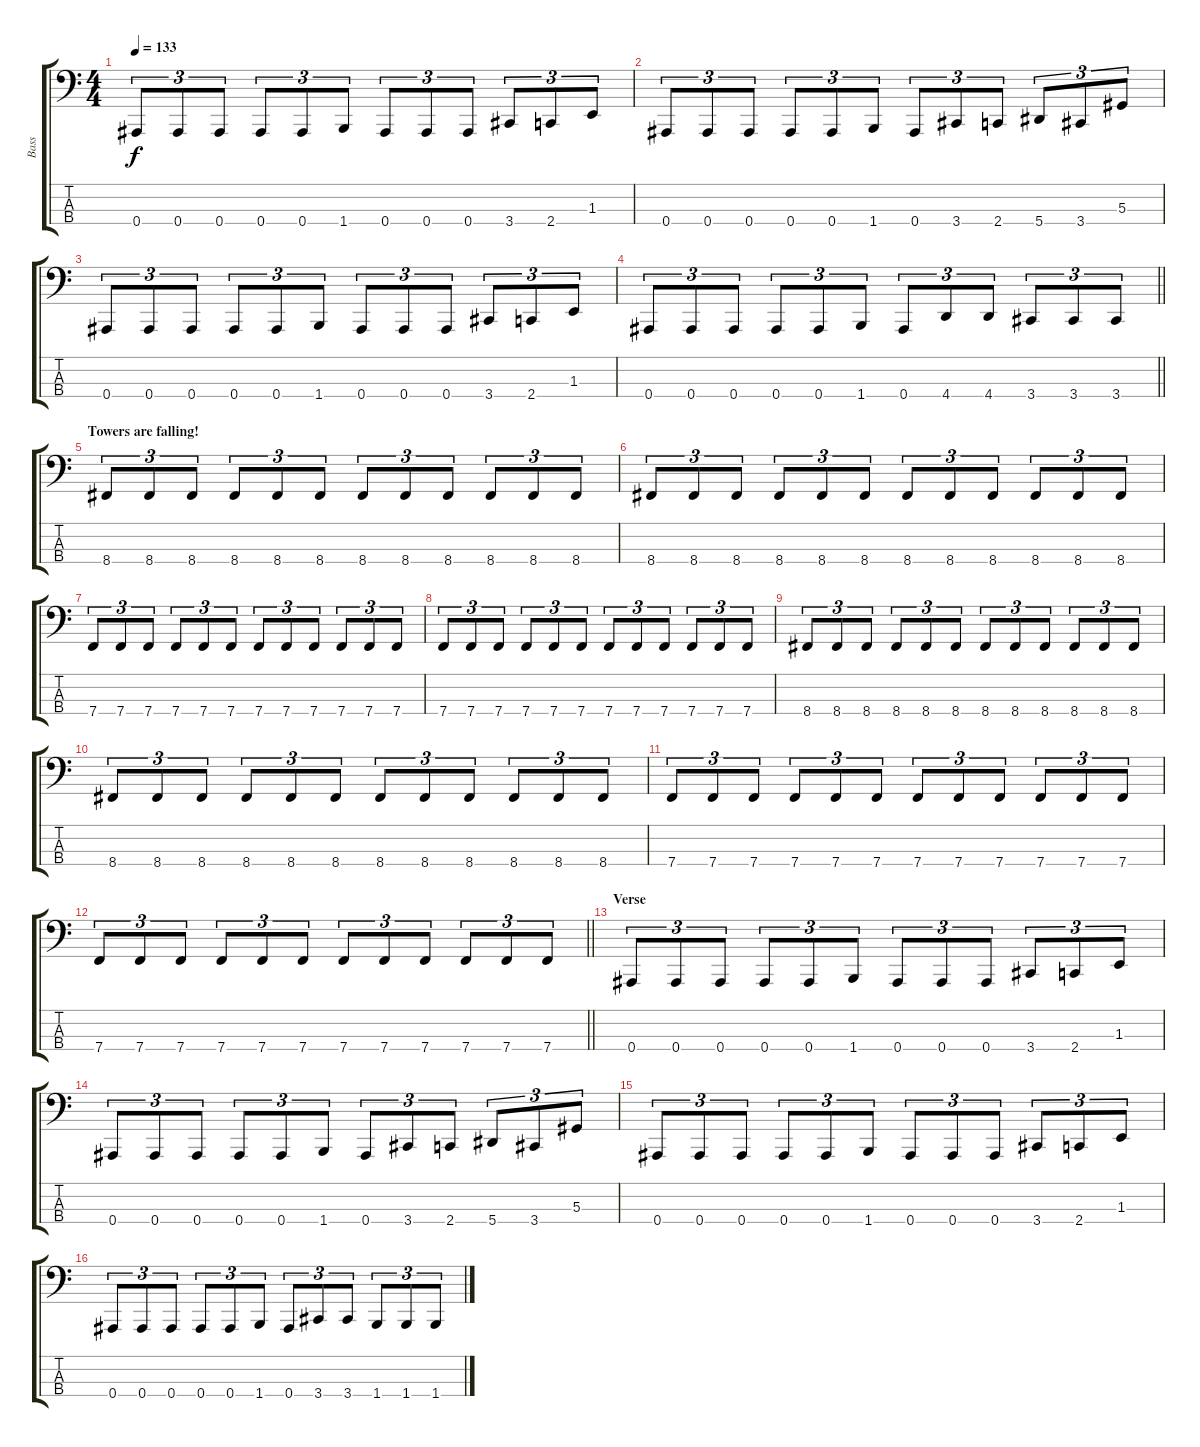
\track ("Bass" "Bass") {instrument electricbassfinger}
\staff {score tabs}
\tuning (Db2 Ab1 Eb1 Bb0) {hide}
\ts (4 4)
\tempo 133
\clef f4
\ks c
0.4.8{tu (3 2) dy f} 0.4.8{tu (3 2)} 0.4.8{tu (3 2)} 0.4.8{tu (3 2)} 0.4.8{tu (3 2)} 1.4.8{tu (3 2)} 0.4.8{tu (3 2)} 0.4.8{tu (3 2)} 0.4.8{tu (3 2)} 3.4.8{tu (3 2)} 2.4.8{tu (3 2)} 1.3.8{tu (3 2)} |
0.4.8{tu (3 2)} 0.4.8{tu (3 2)} 0.4.8{tu (3 2)} 0.4.8{tu (3 2)} 0.4.8{tu (3 2)} 1.4.8{tu (3 2)} 0.4.8{tu (3 2)} 3.4.8{tu (3 2)} 2.4.8{tu (3 2)} 5.4.8{tu (3 2)} 3.4.8{tu (3 2)} 5.3.8{tu (3 2)} |
0.4.8{tu (3 2)} 0.4.8{tu (3 2)} 0.4.8{tu (3 2)} 0.4.8{tu (3 2)} 0.4.8{tu (3 2)} 1.4.8{tu (3 2)} 0.4.8{tu (3 2)} 0.4.8{tu (3 2)} 0.4.8{tu (3 2)} 3.4.8{tu (3 2)} 2.4.8{tu (3 2)} 1.3.8{tu (3 2)} |
\barLineRight lightlight
0.4.8{tu (3 2)} 0.4.8{tu (3 2)} 0.4.8{tu (3 2)} 0.4.8{tu (3 2)} 0.4.8{tu (3 2)} 1.4.8{tu (3 2)} 0.4.8{tu (3 2)} 4.4.8{tu (3 2)} 4.4.8{tu (3 2)} 3.4.8{tu (3 2)} 3.4.8{tu (3 2)} 3.4.8{tu (3 2)} |
\section ("" "Towers are falling!")
8.4.8{tu (3 2)} 8.4.8{tu (3 2)} 8.4.8{tu (3 2)} 8.4.8{tu (3 2)} 8.4.8{tu (3 2)} 8.4.8{tu (3 2)} 8.4.8{tu (3 2)} 8.4.8{tu (3 2)} 8.4.8{tu (3 2)} 8.4.8{tu (3 2)} 8.4.8{tu (3 2)} 8.4.8{tu (3 2)} |
8.4.8{tu (3 2)} 8.4.8{tu (3 2)} 8.4.8{tu (3 2)} 8.4.8{tu (3 2)} 8.4.8{tu (3 2)} 8.4.8{tu (3 2)} 8.4.8{tu (3 2)} 8.4.8{tu (3 2)} 8.4.8{tu (3 2)} 8.4.8{tu (3 2)} 8.4.8{tu (3 2)} 8.4.8{tu (3 2)} |
7.4.8{tu (3 2)} 7.4.8{tu (3 2)} 7.4.8{tu (3 2)} 7.4.8{tu (3 2)} 7.4.8{tu (3 2)} 7.4.8{tu (3 2)} 7.4.8{tu (3 2)} 7.4.8{tu (3 2)} 7.4.8{tu (3 2)} 7.4.8{tu (3 2)} 7.4.8{tu (3 2)} 7.4.8{tu (3 2)} |
7.4.8{tu (3 2)} 7.4.8{tu (3 2)} 7.4.8{tu (3 2)} 7.4.8{tu (3 2)} 7.4.8{tu (3 2)} 7.4.8{tu (3 2)} 7.4.8{tu (3 2)} 7.4.8{tu (3 2)} 7.4.8{tu (3 2)} 7.4.8{tu (3 2)} 7.4.8{tu (3 2)} 7.4.8{tu (3 2)} |
8.4.8{tu (3 2)} 8.4.8{tu (3 2)} 8.4.8{tu (3 2)} 8.4.8{tu (3 2)} 8.4.8{tu (3 2)} 8.4.8{tu (3 2)} 8.4.8{tu (3 2)} 8.4.8{tu (3 2)} 8.4.8{tu (3 2)} 8.4.8{tu (3 2)} 8.4.8{tu (3 2)} 8.4.8{tu (3 2)} |
8.4.8{tu (3 2)} 8.4.8{tu (3 2)} 8.4.8{tu (3 2)} 8.4.8{tu (3 2)} 8.4.8{tu (3 2)} 8.4.8{tu (3 2)} 8.4.8{tu (3 2)} 8.4.8{tu (3 2)} 8.4.8{tu (3 2)} 8.4.8{tu (3 2)} 8.4.8{tu (3 2)} 8.4.8{tu (3 2)} |
7.4.8{tu (3 2)} 7.4.8{tu (3 2)} 7.4.8{tu (3 2)} 7.4.8{tu (3 2)} 7.4.8{tu (3 2)} 7.4.8{tu (3 2)} 7.4.8{tu (3 2)} 7.4.8{tu (3 2)} 7.4.8{tu (3 2)} 7.4.8{tu (3 2)} 7.4.8{tu (3 2)} 7.4.8{tu (3 2)} |
\barLineRight lightlight
7.4.8{tu (3 2)} 7.4.8{tu (3 2)} 7.4.8{tu (3 2)} 7.4.8{tu (3 2)} 7.4.8{tu (3 2)} 7.4.8{tu (3 2)} 7.4.8{tu (3 2)} 7.4.8{tu (3 2)} 7.4.8{tu (3 2)} 7.4.8{tu (3 2)} 7.4.8{tu (3 2)} 7.4.8{tu (3 2)} |
\section ("" "Verse")
0.4.8{tu (3 2)} 0.4.8{tu (3 2)} 0.4.8{tu (3 2)} 0.4.8{tu (3 2)} 0.4.8{tu (3 2)} 1.4.8{tu (3 2)} 0.4.8{tu (3 2)} 0.4.8{tu (3 2)} 0.4.8{tu (3 2)} 3.4.8{tu (3 2)} 2.4.8{tu (3 2)} 1.3.8{tu (3 2)} |
0.4.8{tu (3 2)} 0.4.8{tu (3 2)} 0.4.8{tu (3 2)} 0.4.8{tu (3 2)} 0.4.8{tu (3 2)} 1.4.8{tu (3 2)} 0.4.8{tu (3 2)} 3.4.8{tu (3 2)} 2.4.8{tu (3 2)} 5.4.8{tu (3 2)} 3.4.8{tu (3 2)} 5.3.8{tu (3 2)} |
0.4.8{tu (3 2)} 0.4.8{tu (3 2)} 0.4.8{tu (3 2)} 0.4.8{tu (3 2)} 0.4.8{tu (3 2)} 1.4.8{tu (3 2)} 0.4.8{tu (3 2)} 0.4.8{tu (3 2)} 0.4.8{tu (3 2)} 3.4.8{tu (3 2)} 2.4.8{tu (3 2)} 1.3.8{tu (3 2)} |
0.4.8{tu (3 2)} 0.4.8{tu (3 2)} 0.4.8{tu (3 2)} 0.4.8{tu (3 2)} 0.4.8{tu (3 2)} 1.4.8{tu (3 2)} 0.4.8{tu (3 2)} 3.4.8{tu (3 2)} 3.4.8{tu (3 2)} 1.4.8{tu (3 2)} 1.4.8{tu (3 2)} 1.4.8{tu (3 2)}
